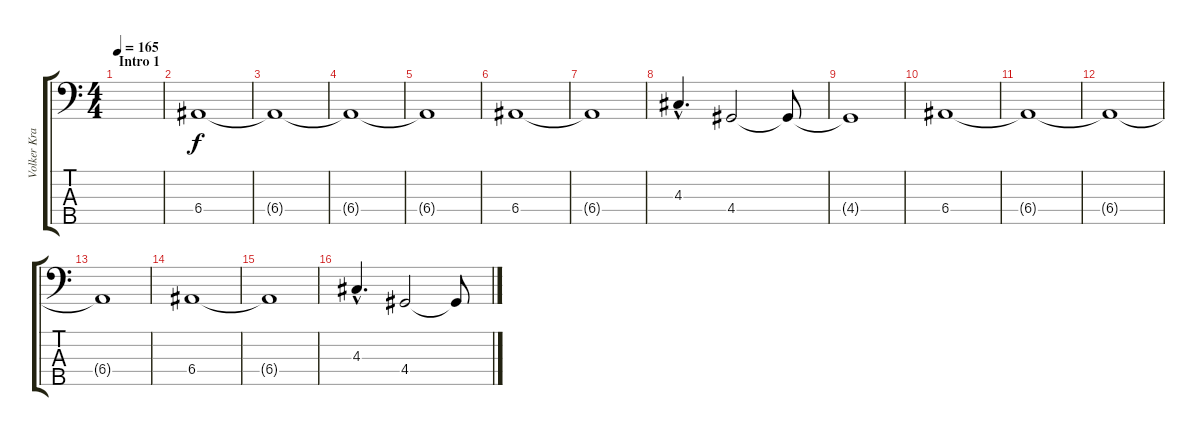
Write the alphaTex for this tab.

\track ("Volker Krawczak - Basso" "Volker Kra") {instrument electricbassfinger}
\staff {score tabs}
\tuning (G2 D2 A1 E1 B0) {hide}
\ts (4 4)
\section ("" "Intro 1")
\tempo 165
\clef f4
\ks c
|
6.4.1 |
6.4{t}.1 |
6.4{t}.1 |
6.4{t}.1 |
6.4.1 |
6.4{t}.1 |
4.3{hac}.4{d} 4.4.2 4.4{t}.8 |
4.4{t}.1 |
6.4.1 |
6.4{t}.1 |
6.4{t}.1 |
6.4{t}.1 |
6.4.1 |
6.4{t}.1 |
4.3{hac}.4{d} 4.4.2 4.4{t}.8
